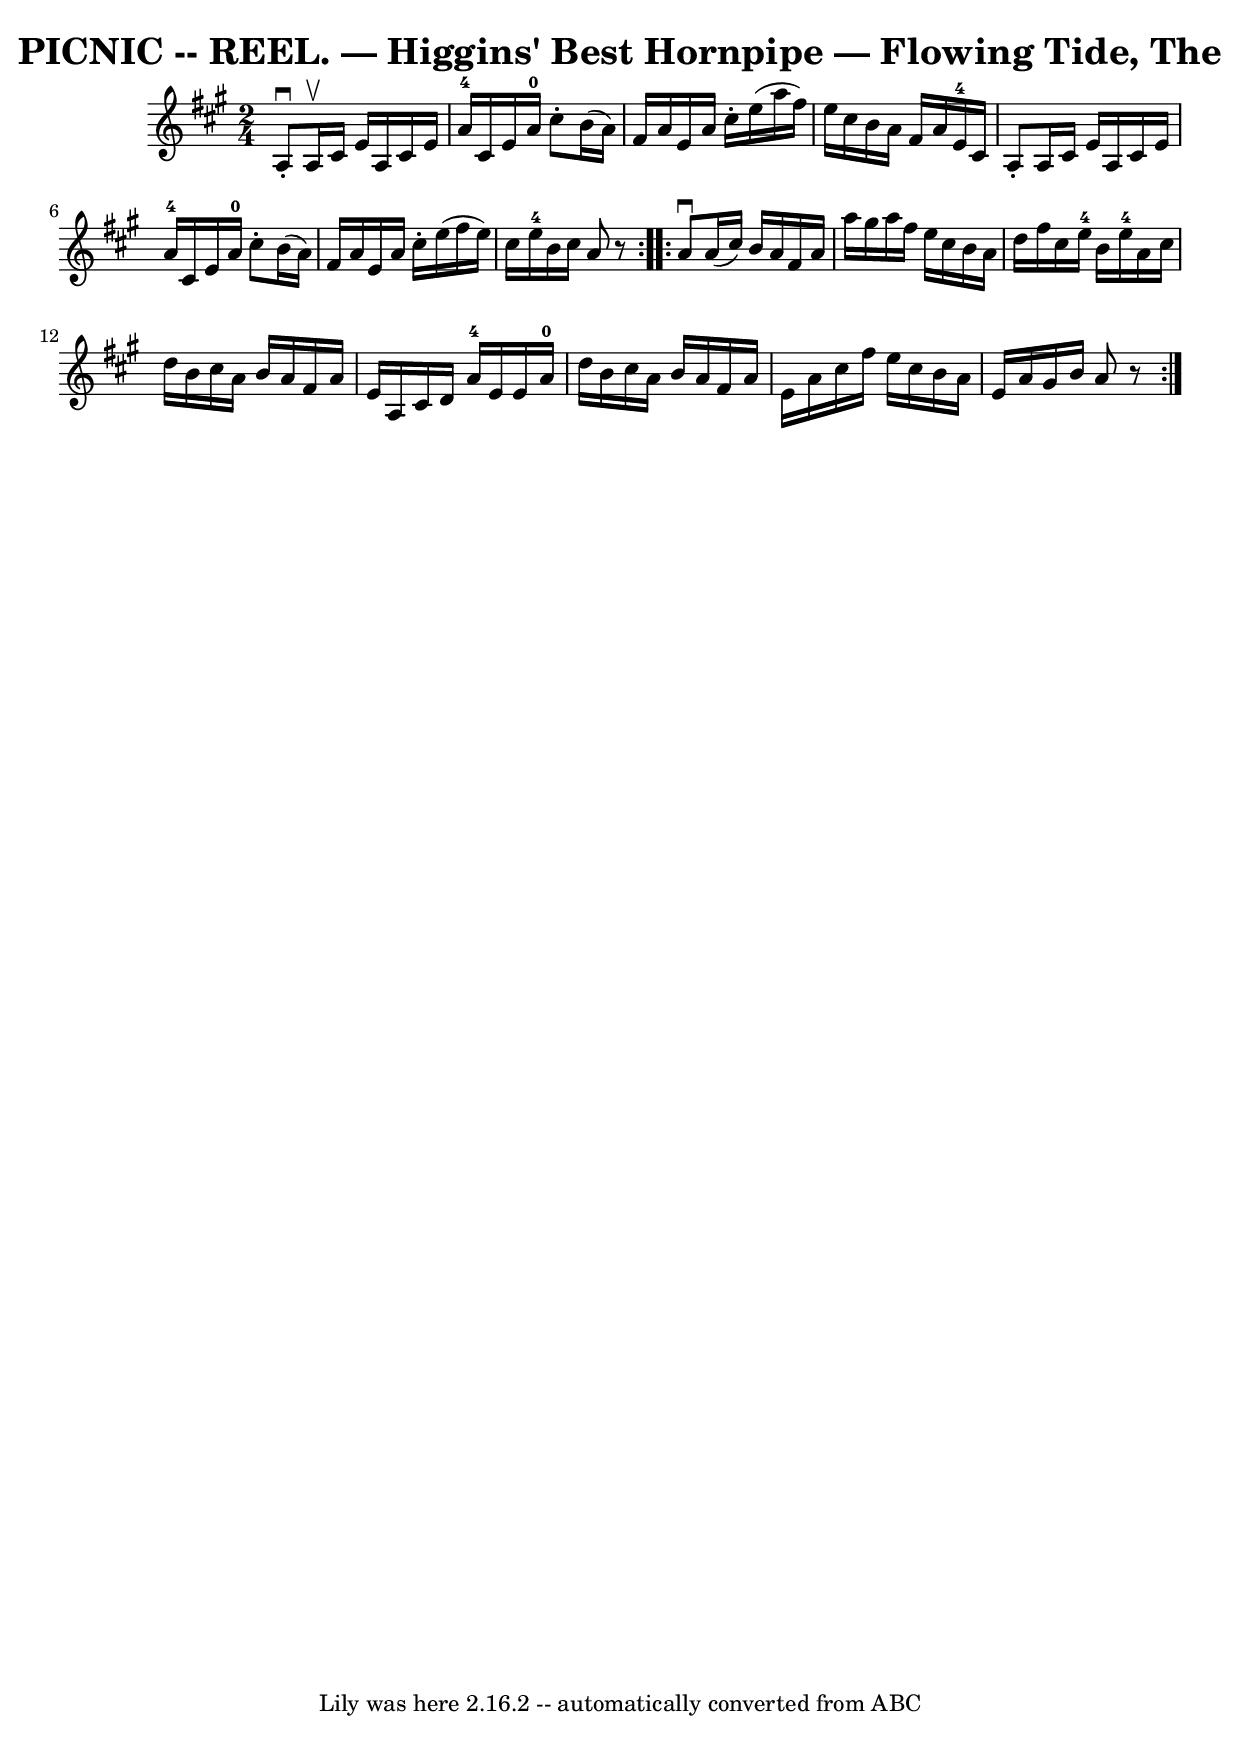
\version "2.7.40"
\include "Mammoth.ily"
\header {
	%% book = "Coles 43.8"
	crossRefNumber = "1"
	footnotes = ""
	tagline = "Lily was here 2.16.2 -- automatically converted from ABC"
	title = "PICNIC -- REEL. — Higgins' Best Hornpipe — Flowing Tide, The"
}
voicedefault =  {
\set Score.defaultBarType = "empty"

\repeat volta 2 {
\time 2/4 \key a \major a8^\downbow-. a16^\upbow cis'16 e'16 a16  
 cis'16 e'16  |
 a'16-4 cis'16 e'16 a'16-0 cis''8 
-. b'16 (a'16) |
 fis'16 a'16 e'16 a'16 cis''16 -.  
 e''16 (a''16 fis''16) |
 e''16 cis''16 b'16 a'16    
fis'16 a'16 e'16-4 cis'16  |
 a8 -. a16 cis'16    
e'16 a16 cis'16 e'16  |
 a'16-4 cis'16 e'16 a'16 
-0 cis''8 -. b'16 (a'16) |
 fis'16 a'16 e'16 a'16  
 cis''16 -. e''16 (fis''16 e''16) |
 cis''16 e''16-4  
 b'16 cis''16 a'8    r8 }     \repeat volta 2 { a'8^\downbow a'16 (
 cis''16) b'16 a'16 fis'16 a'16  |
 a''16 gis''16    
a''16 fis''16 e''16 cis''16 b'16 a'16  |
 d''16    
fis''16 cis''16 e''16-4 b'16 e''16-4 a'16 cis''16  
|
 d''16 b'16 cis''16 a'16 b'16 a'16 fis'16 a'16  
|
 e'16 a16 cis'16 d'16 a'16-4 e'16 e'16    
a'16-0 |
 d''16 b'16 cis''16 a'16 b'16 a'16 fis'16 
 a'16  |
 e'16 a'16 cis''16 fis''16 e''16 cis''16    
b'16 a'16  |
 e'16 a'16 gis'16 b'16 a'8    r8 }   
}

\score{
    <<

	\context Staff="default"
	{
	    \voicedefault 
	}

    >>
	\layout {
	}
	\midi {}
}
